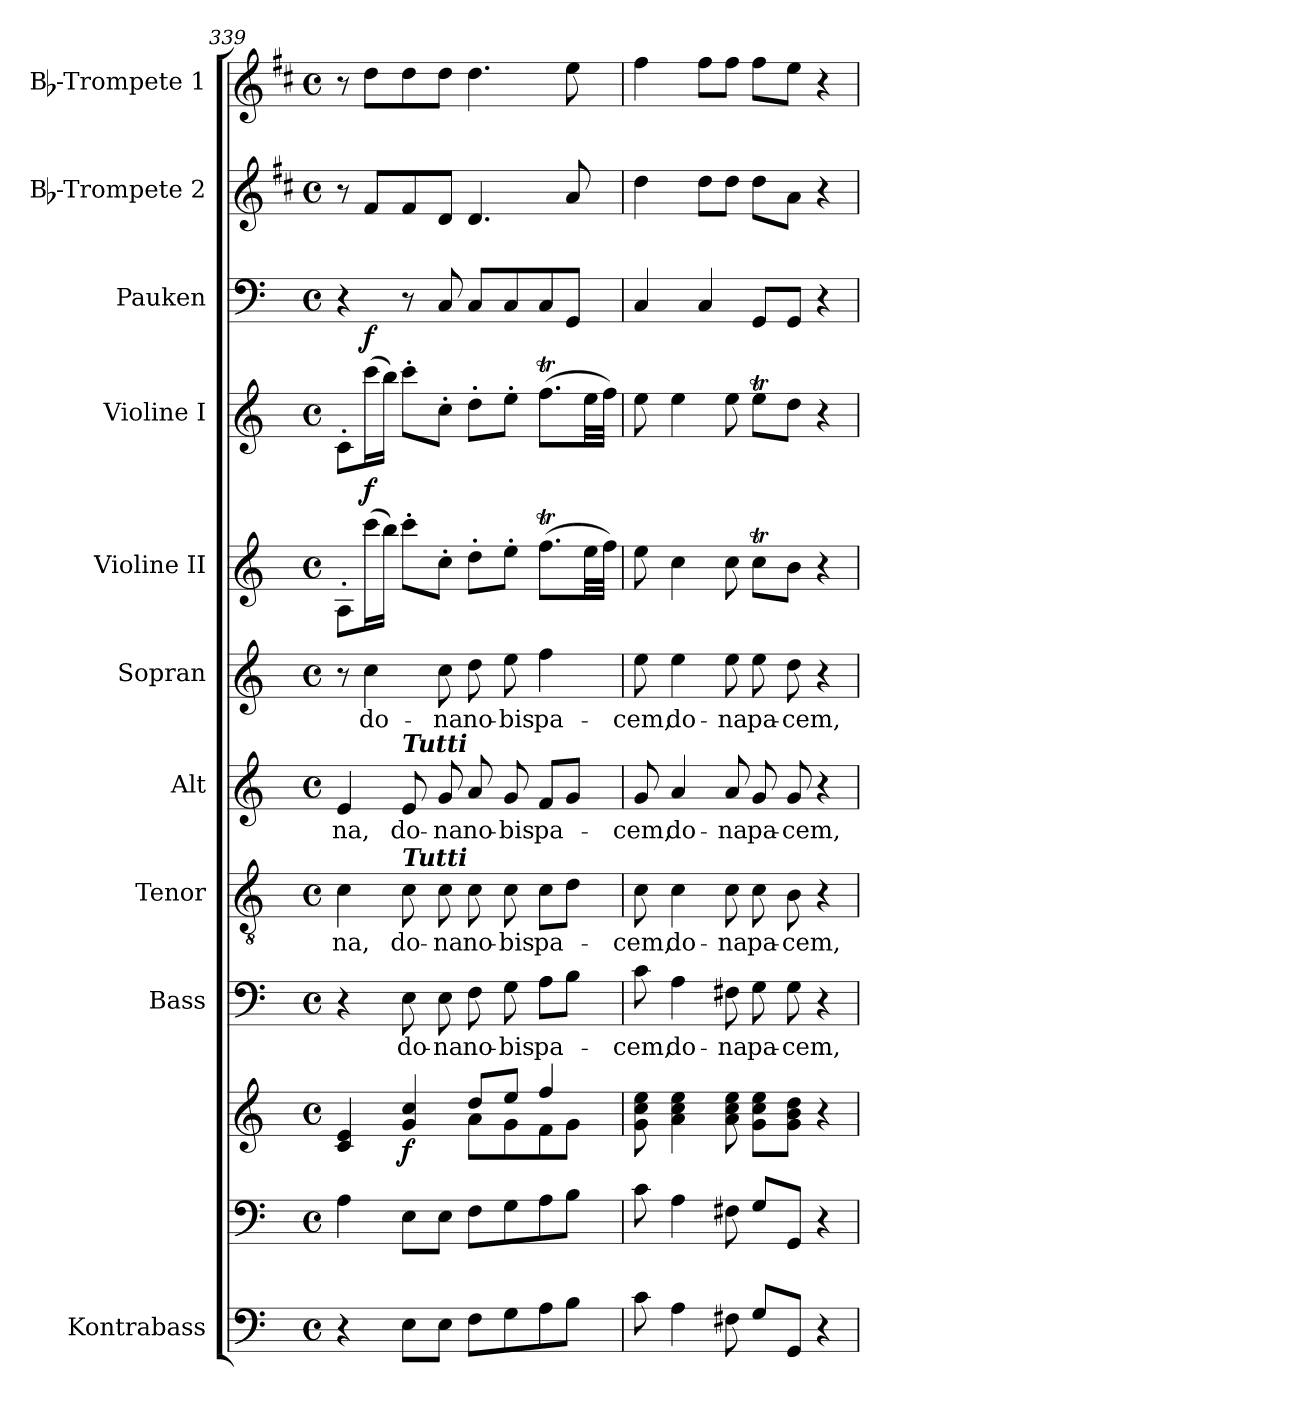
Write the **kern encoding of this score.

**kern	**kern	**kern	**dynam	**kern	**text	**kern	**text	**kern	**text	**kern	**text	**kern	**dynam	**kern	**dynam	**kern	**kern	**kern
*part11	*part10	*part10	*part10	*part9	*part9	*part8	*part8	*part7	*part7	*part6	*part6	*part5	*part5	*part4	*part4	*part3	*part2	*part1
*staff12	*staff11	*staff10	*staff10/11	*staff9	*staff9	*staff8	*staff8	*staff7	*staff7	*staff6	*staff6	*staff5	*staff5	*staff4	*staff4	*staff3	*staff2	*staff1
*I"Kontrabass	*	*	*	*I"Bass	*	*I"Tenor	*	*I"Alt	*	*I"Sopran	*	*I"Violine II	*	*I"Violine I	*	*I"Pauken	*I"Bb-Trompete 2	*I"Bb-Trompete 1
*I'Kb.	*	*	*	*I'B.	*	*I'T.	*	*I'A.	*	*I'S.	*	*I'Vl. II	*	*I'Vl. I	*	*I'Pk.	*I'Bb Trp. 2	*I'Bb Trp. 1
!!LO:PB:g=z
*clefF4	*clefF4	*clefG2	*	*clefF4	*	*clefGv2	*	*clefG2	*	*clefG2	*	*clefG2	*	*clefG2	*	*clefF4	*clefG2	*clefG2
*ITrd7c12	*	*	*	*	*	*	*	*	*	*	*	*	*	*	*	*	*ITrd1c2	*ITrd1c2
*k[]	*k[]	*k[]	*	*k[]	*	*k[]	*	*k[]	*	*k[]	*	*k[]	*	*k[]	*	*k[]	*k[]	*k[]
*C:	*C:	*C:	*	*C:	*	*C:	*	*C:	*	*C:	*	*C:	*	*C:	*	*C:	*C:	*C:
*M4/4	*M4/4	*M4/4	*	*M4/4	*	*M4/4	*	*M4/4	*	*M4/4	*	*M4/4	*	*M4/4	*	*M4/4	*M4/4	*M4/4
*met(c)	*met(c)	*met(c)	*	*met(c)	*	*met(c)	*	*met(c)	*	*met(c)	*	*met(c)	*	*met(c)	*	*met(c)	*met(c)	*met(c)
=339	=339	=339	=339	=339	=339	=339	=339	=339	=339	=339	=339	=339	=339	=339	=339	=339	=339	=339
*	*	*^	*	*	*	*	*	*	*	*	*	*	*	*	*	*	*	*
!	!	!	!	!	!	!	!	!LO:LY:b	!	!LO:LY:b	!	!	!	!	!	!	!	!	!
4r	4A\	4c/ 4e/	2ryy	.	4r	.	4c\	-na,	4e/	-na,	8r	.	8A'>\L	.	8c'>\L	.	4r	8r	8r
!	!	!	!	!	!	!	!	!	!	!	!	!LO:LY:b	!	!LO:DY:a	!	!LO:DY:a	!	!	!
.	.	.	.	.	.	.	.	.	.	.	4cc\	do-	(>16ccc\L	f	(>16ccc\L	f	.	8e/L	8cc\L
.	.	.	.	.	.	.	.	.	.	.	.	.	16bb\JJ)	.	16bb\JJ)	.	.	.	.
!	!	!	!	!	!	!	!	!	!LO:TX:a:Bi:t=Tutti	!	!	!	!	!	!	!	!	!	!
!	!	!	!	!	!	!	!LO:TX:a:Bi:t=Tutti	!	!	!	!	!	!	!	!	!	!	!	!
!	!	!	!	!LO:DY:b	!	!LO:LY:b	!	!LO:LY:b	!	!LO:LY:b	!	!	!	!	!	!	!	!	!
8EE\L	8E\L	4g/ 4cc/	.	f	8E\	do-	8c\	do-	8e/	do-	.	.	8ccc'>\L	.	8ccc'>\L	.	8r	8e/	8cc\
!	!	!	!	!	!	!LO:LY:b	!	!LO:LY:b	!	!LO:LY:b	!	!LO:LY:b	!	!	!	!	!	!	!
8EE\J	8E\J	.	.	.	8E\	-na	8c\	-na	8g/	-na	8cc\	-na	8cc'>\J	.	8cc'>\J	.	8C/	8c/J	8cc\J
!	!	!	!	!	!	!LO:LY:b	!	!LO:LY:b	!	!LO:LY:b	!	!LO:LY:b	!	!	!	!	!	!	!
8FF\L	8F\L	8dd/L	8a\L	.	8F\	no-	8c\	no-	8a/	no-	8dd\	no-	8dd'>\L	.	8dd'>\L	.	8C/L	4.c/	4.cc\
!	!	!	!	!	!	!LO:LY:b	!	!LO:LY:b	!	!LO:LY:b	!	!LO:LY:b	!	!	!	!	!	!	!
8GG\	8G\	8ee/J	8g\	.	8G\	-bis	8c\	-bis	8g/	-bis	8ee\	-bis	8ee'>\J	.	8ee'>\J	.	8C/	.	.
!	!	!	!	!	!	!LO:LY:b	!	!LO:LY:b	!	!LO:LY:b	!	!LO:LY:b	!	!	!	!	!	!	!
8AA\	8A\	4ff/	8f\	.	8A\L	pa-	8c\L	pa-	8f/L	pa-	4ff\	pa-	(>8.ffT\L	.	(>8.ffT\L	.	8C/	.	.
8BB\J	8B\J	.	8g\J	.	8B\J	.	8d\J	.	8g/J	.	.	.	.	.	.	.	8GG/J	8g/	8dd\
.	.	.	.	.	.	.	.	.	.	.	.	.	32ee\LL	.	32ee\LL	.	.	.	.
.	.	.	.	.	.	.	.	.	.	.	.	.	32ff\JJJ)	.	32ff\JJJ)	.	.	.	.
*	*	*v	*v	*	*	*	*	*	*	*	*	*	*	*	*	*	*	*	*
=340	=340	=340	=340	=340	=340	=340	=340	=340	=340	=340	=340	=340	=340	=340	=340	=340	=340	=340
!	!	!	!	!	!LO:LY:b	!	!LO:LY:b	!	!LO:LY:b	!	!LO:LY:b	!	!	!	!	!	!	!
8C\	8c\	8g\ 8cc\ 8ee\	.	8c\	-cem,	8c\	-cem,	8g/	-cem,	8ee\	-cem,	8ee\	.	8ee\	.	4C/	4cc\	4ee\
!	!	!	!	!	!LO:LY:b	!	!LO:LY:b	!	!LO:LY:b	!	!LO:LY:b	!	!	!	!	!	!	!
4AA\	4A\	4a\ 4cc\ 4ee\	.	4A\	do-	4c\	do-	4a/	do-	4ee\	do-	4cc\	.	4ee\	.	.	.	.
.	.	.	.	.	.	.	.	.	.	.	.	.	.	.	.	4C/	8cc\L	8ee\L
!	!	!	!	!	!LO:LY:b	!	!LO:LY:b	!	!LO:LY:b	!	!LO:LY:b	!	!	!	!	!	!	!
8FF#X\	8F#X\	8a\ 8cc\ 8ee\	.	8F#X\	-na	8c\	-na	8a/	-na	8ee\	-na	8cc\	.	8ee\	.	.	8cc\J	8ee\J
!	!	!	!	!	!LO:LY:b	!	!LO:LY:b	!	!LO:LY:b	!	!LO:LY:b	!	!	!	!	!	!	!
8GG/L	8G/L	8g\ 8cc\ 8ee\L	.	8G\	pa-	8c\	pa-	8g/	pa-	8ee\	pa-	8ccT\L	.	8eet\L	.	8GG/L	8cc\L	8ee\L
!	!	!	!	!	!LO:LY:b	!	!LO:LY:b	!	!LO:LY:b	!	!LO:LY:b	!	!	!	!	!	!	!
8GGG/J	8GG/J	8g\ 8b\ 8dd\J	.	8G\	-cem,	8B\	-cem,	8g/	-cem,	8dd\	-cem,	8b\J	.	8dd\J	.	8GG/J	8g\J	8dd\J
4r	4r	4r	.	4r	.	4r	.	4r	.	4r	.	4r	.	4r	.	4r	4r	4r
=	=	=	=	=	=	=	=	=	=	=	=	=	=	=	=	=	=	=
*-	*-	*-	*-	*-	*-	*-	*-	*-	*-	*-	*-	*-	*-	*-	*-	*-	*-	*-
